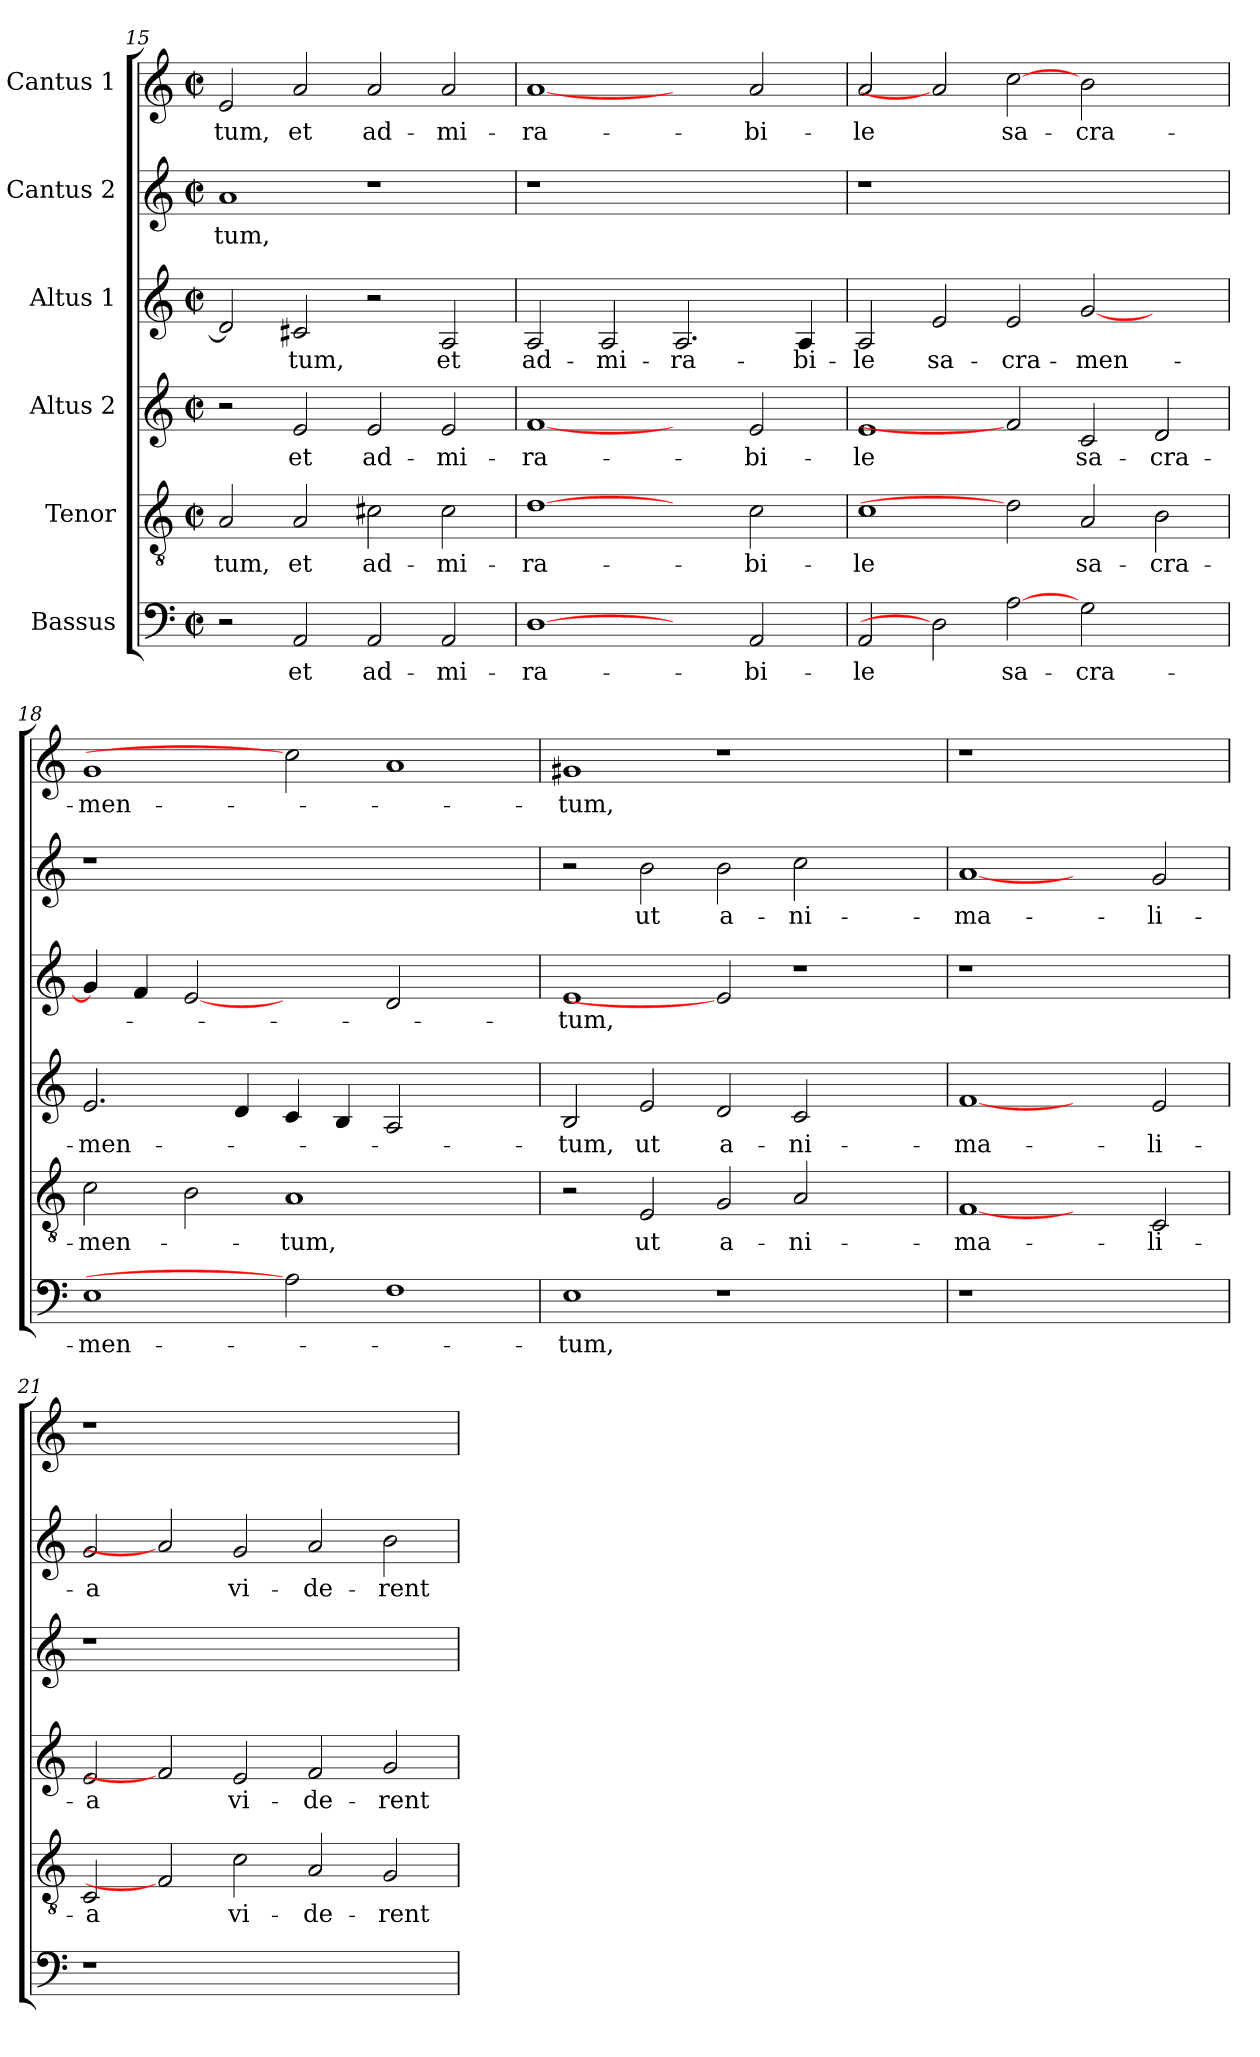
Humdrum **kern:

**kern	**text	**kern	**text	**kern	**text	**kern	**text	**kern	**text	**kern	**text
*part6	*part6	*part5	*part5	*part4	*part4	*part3	*part3	*part2	*part2	*part1	*part1
*staff6	*staff6	*staff5	*staff5	*staff4	*staff4	*staff3	*staff3	*staff2	*staff2	*staff1	*staff1
*I"Bassus	*	*I"Tenor	*	*I"Altus 2	*	*I"Altus 1	*	*I"Cantus 2	*	*I"Cantus 1	*
!!LO:PB:g=z
*clefF4	*	*clefGv2	*	*clefG2	*	*clefG2	*	*clefG2	*	*clefG2	*
*k[]	*	*k[]	*	*k[]	*	*k[]	*	*k[]	*	*k[]	*
*a:	*	*a:	*	*a:	*	*a:	*	*a:	*	*a:	*
*M2/2	*	*M2/2	*	*M2/2	*	*M2/2	*	*M2/2	*	*M2/2	*
*met(c|)	*	*met(c|)	*	*met(c|)	*	*met(c|)	*	*met(c|)	*	*met(c|)	*
=15	=15	=15	=15	=15	=15	=15	=15	=15	=15	=15	=15
2r	.	2A/	-tum,	2r	.	2d/]	.	1a	-tum,	2e/	-tum,
2AA/	et	2A/	et	2e/	et	2c#X/	-tum,	.	.	2a/	et
2AA/	ad-	2c#X\	ad-	2e/	ad-	2r	.	1r	.	2a/	ad-
2AA/	-mi-	2c#\	-mi-	2e/	-mi-	2A/	et	.	.	2a/	-mi-
=16	=16	=16	=16	=16	=16	=16	=16	=16	=16	=16	=16
[1D	-ra-	[1d	-ra-	[1f	-ra-	2A/	ad-	1r	.	[1a	-ra-
.	.	.	.	.	.	2A/	-mi-	.	.	.	.
2ryy	.	2ryy	.	2ryy	.	2.A/	-ra-	1ryy	.	2ryy	.
2AA/	-bi-	2c\	-bi-	2e/	-bi-	.	.	.	.	2a/	-bi-
.	.	.	.	.	.	4A/	-bi-	.	.	.	.
=17	=17	=17	=17	=17	=17	=17	=17	=17	=17	=17	=17
2AA/	-le	1c	-le	1e	-le	2A/	-le	1r	.	2a/	-le
2D]	.	.	.	.	.	2e/	sa-	.	.	2a]	.
[2A	sa-	2d]	.	2f]	.	2e/	-cra-	1.ryy	.	[2cc	sa-
2G\	-cra-	2A/	sa-	2c/	sa-	[2g/	-men-	.	.	2b\	-cra-
2ryy	.	2B\	-cra-	2d/	-cra-	2ryy	.	.	.	2ryy	.
=18	=18	=18	=18	=18	=18	=18	=18	=18	=18	=18	=18
1E	-men-	2c\	-men-	2.e/	-men-	4g/]	.	1r	.	1g	-men-
.	.	.	.	.	.	4f/	.	.	.	.	.
.	.	2B\	.	.	.	[2e	.	.	.	.	.
.	.	.	.	4d/	.	.	.	.	.	.	.
2A]	.	1A	-tum,	4c/	.	2ryy	.	1.ryy	.	2cc]	.
.	.	.	.	4B/	.	.	.	.	.	.	.
1F	.	.	.	2A/	.	2d/	.	.	.	1a	.
.	.	2ryy	.	2ryy	.	2ryy	.	.	.	.	.
=19	=19	=19	=19	=19	=19	=19	=19	=19	=19	=19	=19
1E	-tum,	2r	.	2B/	-tum,	1e	-tum,	2r	.	1g#X	-tum,
.	.	2E/	ut	2e/	ut	.	.	2b\	ut	.	.
1r	.	2G/	a-	2d/	a-	2e]	.	2b\	a-	1r	.
.	.	2A/	-ni-	2c/	-ni-	1r	.	2cc\	-ni-	.	.
2ryy	.	2ryy	.	2ryy	.	.	.	2ryy	.	2ryy	.
=20	=20	=20	=20	=20	=20	=20	=20	=20	=20	=20	=20
1r	.	[1F	-ma-	[1f	-ma-	1r	.	[1a	-ma-	1r	.
1ryy	.	2ryy	.	2ryy	.	1ryy	.	2ryy	.	1ryy	.
.	.	2C/	-li-	2e/	-li-	.	.	2g/	-li-	.	.
=21	=21	=21	=21	=21	=21	=21	=21	=21	=21	=21	=21
1r	.	2C/	-a	2e/	-a	1r	.	2g/	-a	1r	.
.	.	2F]	.	2f]	.	.	.	2a]	.	.	.
1.ryy	.	2c\	vi-	2e/	vi-	1.ryy	.	2g/	vi-	1.ryy	.
.	.	2A/	-de-	2f/	-de-	.	.	2a/	-de-	.	.
.	.	2G/	-rent	2g/	-rent	.	.	2b\	-rent	.	.
=	=	=	=	=	=	=	=	=	=	=	=
*-	*-	*-	*-	*-	*-	*-	*-	*-	*-	*-	*-
